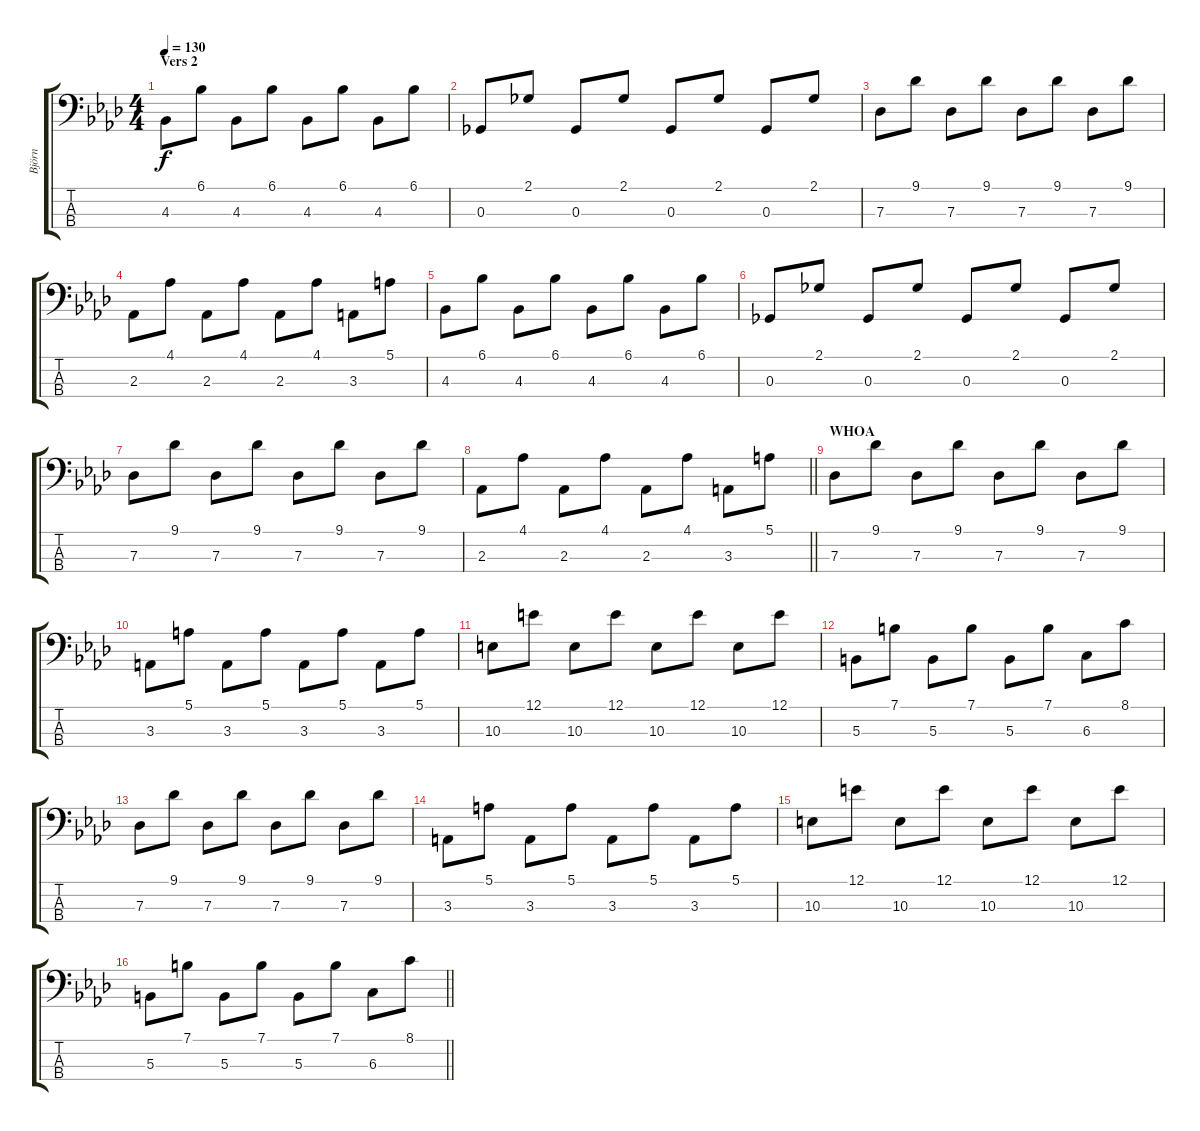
\track ("Björn" "Björn") {instrument electricbasspick}
\staff {score tabs}
\tuning (E2 B1 Gb1 B0) {hide}
\ts (4 4)
\section ("" "Vers 2")
\tempo 130
\clef f4
\ks ab
4.3.8{dy f} 6.1.8 4.3.8 6.1.8 4.3.8 6.1.8 4.3.8 6.1.8 |
0.3.8 2.1.8 0.3.8 2.1.8 0.3.8 2.1.8 0.3.8 2.1.8 |
7.3.8 9.1.8 7.3.8 9.1.8 7.3.8 9.1.8 7.3.8 9.1.8 |
2.3.8 4.1.8 2.3.8 4.1.8 2.3.8 4.1.8 3.3.8 5.1.8 |
4.3.8 6.1.8 4.3.8 6.1.8 4.3.8 6.1.8 4.3.8 6.1.8 |
0.3.8 2.1.8 0.3.8 2.1.8 0.3.8 2.1.8 0.3.8 2.1.8 |
7.3.8 9.1.8 7.3.8 9.1.8 7.3.8 9.1.8 7.3.8 9.1.8 |
\barLineRight lightlight
2.3.8 4.1.8 2.3.8 4.1.8 2.3.8 4.1.8 3.3.8 5.1.8 |
\section ("" "WHOA")
7.3.8 9.1.8 7.3.8 9.1.8 7.3.8 9.1.8 7.3.8 9.1.8 |
3.3.8 5.1.8 3.3.8 5.1.8 3.3.8 5.1.8 3.3.8 5.1.8 |
10.3.8 12.1.8 10.3.8 12.1.8 10.3.8 12.1.8 10.3.8 12.1.8 |
5.3.8 7.1.8 5.3.8 7.1.8 5.3.8 7.1.8 6.3.8 8.1.8 |
7.3.8 9.1.8 7.3.8 9.1.8 7.3.8 9.1.8 7.3.8 9.1.8 |
3.3.8 5.1.8 3.3.8 5.1.8 3.3.8 5.1.8 3.3.8 5.1.8 |
10.3.8 12.1.8 10.3.8 12.1.8 10.3.8 12.1.8 10.3.8 12.1.8 |
\barLineRight lightlight
5.3.8 7.1.8 5.3.8 7.1.8 5.3.8 7.1.8 6.3.8 8.1.8
